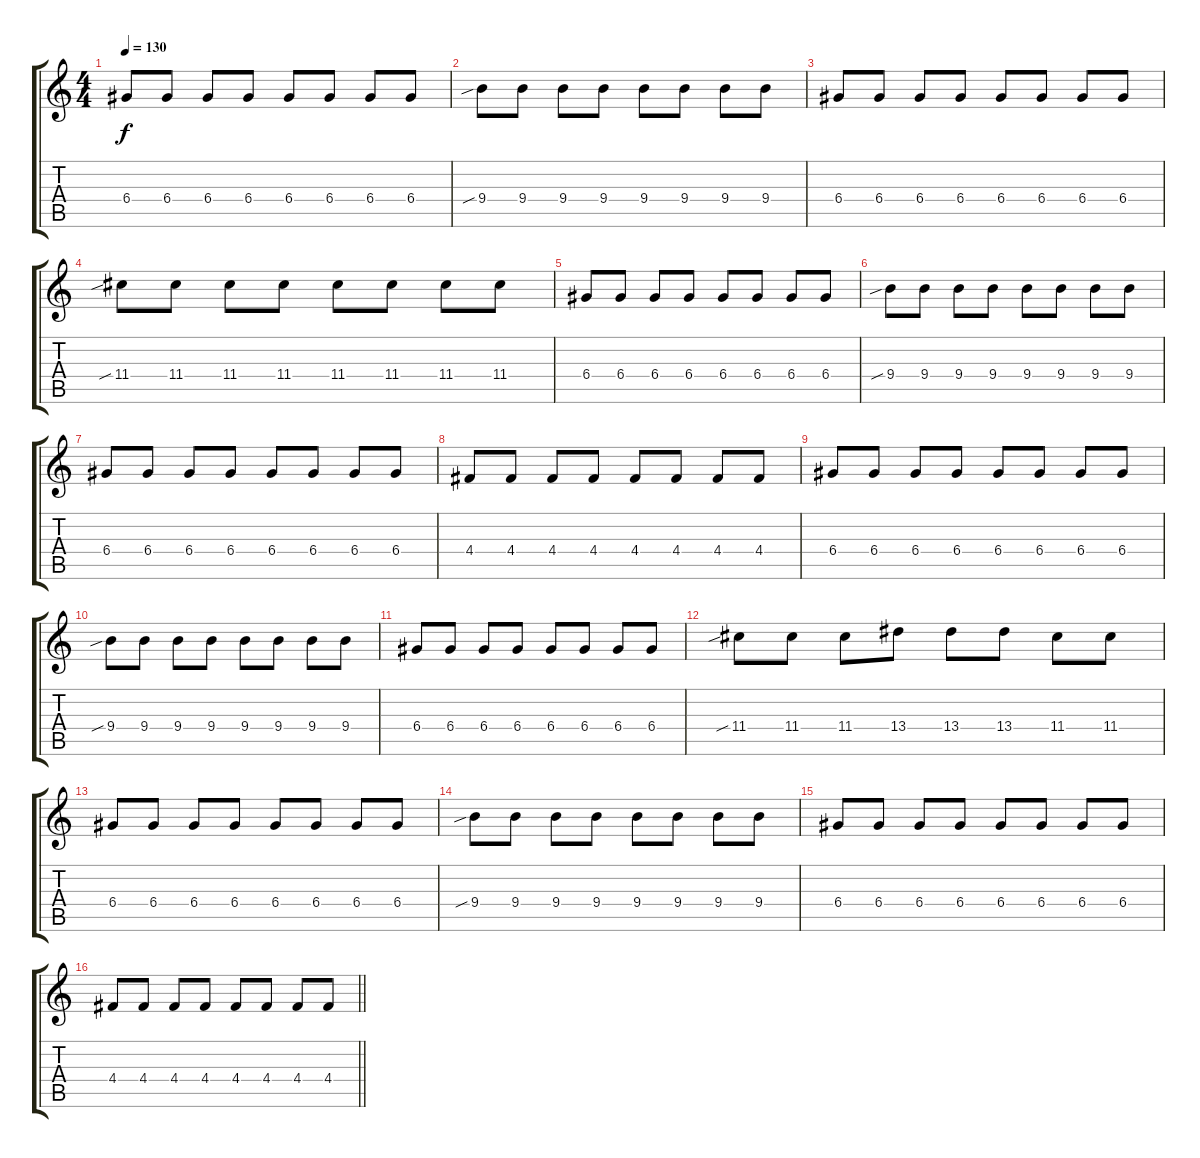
\track "" {instrument overdrivenguitar}
\staff {score tabs}
\tuning (E4 B3 G3 D3 A2 E2) {hide}
\ts (4 4)
\tempo 130
\clef g2
\ks c
6.4.8{dy f instrument overdrivenguitar} 6.4.8 6.4.8 6.4.8 6.4.8 6.4.8 6.4.8 6.4.8 |
9.4{sib}.8 9.4.8 9.4.8 9.4.8 9.4.8 9.4.8 9.4.8 9.4.8 |
6.4.8 6.4.8 6.4.8 6.4.8 6.4.8 6.4.8 6.4.8 6.4.8 |
11.4{sib}.8 11.4.8 11.4.8 11.4.8 11.4.8 11.4.8 11.4.8 11.4.8 |
6.4.8 6.4.8 6.4.8 6.4.8 6.4.8 6.4.8 6.4.8 6.4.8 |
9.4{sib}.8 9.4.8 9.4.8 9.4.8 9.4.8 9.4.8 9.4.8 9.4.8 |
6.4.8 6.4.8 6.4.8 6.4.8 6.4.8 6.4.8 6.4.8 6.4.8 |
4.4.8 4.4.8 4.4.8 4.4.8 4.4.8 4.4.8 4.4.8 4.4.8 |
6.4.8 6.4.8 6.4.8 6.4.8 6.4.8 6.4.8 6.4.8 6.4.8 |
9.4{sib}.8 9.4.8 9.4.8 9.4.8 9.4.8 9.4.8 9.4.8 9.4.8 |
6.4.8 6.4.8 6.4.8 6.4.8 6.4.8 6.4.8 6.4.8 6.4.8 |
11.4{sib}.8 11.4.8 11.4.8 13.4.8 13.4.8 13.4.8 11.4.8 11.4.8 |
6.4.8 6.4.8 6.4.8 6.4.8 6.4.8 6.4.8 6.4.8 6.4.8 |
9.4{sib}.8 9.4.8 9.4.8 9.4.8 9.4.8 9.4.8 9.4.8 9.4.8 |
6.4.8 6.4.8 6.4.8 6.4.8 6.4.8 6.4.8 6.4.8 6.4.8 |
\barLineRight lightlight
4.4.8 4.4.8 4.4.8 4.4.8 4.4.8 4.4.8 4.4.8 4.4.8
